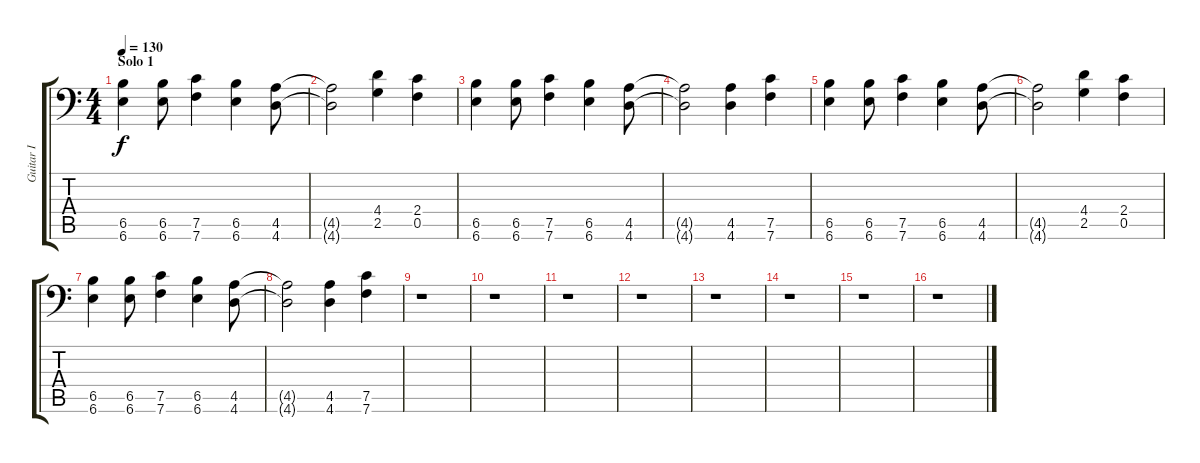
\track ("Guitar I" "Guitar I") {instrument distortionguitar}
\staff {score tabs}
\tuning (C4 G3 Eb3 Bb2 F2 Bb1) {hide}
\ts (4 4)
\section ("" "Solo 1")
\tempo 130
\clef f4
\ks c
(6.5 6.6).4{dy f} (6.5 6.6).8 (7.5 7.6).4 (6.5 6.6).4 (4.5 4.6).8 |
(4.5{t} 4.6{t}).2 (4.4 2.5).4 (2.4 0.5).4 |
(6.5 6.6).4 (6.5 6.6).8 (7.5 7.6).4 (6.5 6.6).4 (4.5 4.6).8 |
(4.5{t} 4.6{t}).2 (4.5 4.6).4 (7.5 7.6).4 |
(6.5 6.6).4 (6.5 6.6).8 (7.5 7.6).4 (6.5 6.6).4 (4.5 4.6).8 |
(4.5{t} 4.6{t}).2 (4.4 2.5).4 (2.4 0.5).4 |
(6.5 6.6).4 (6.5 6.6).8 (7.5 7.6).4 (6.5 6.6).4 (4.5 4.6).8 |
(4.5{t} 4.6{t}).2 (4.5 4.6).4 (7.5 7.6).4 |
r.1 |
r.1 |
r.1 |
r.1 |
r.1 |
r.1 |
r.1 |
r.1
